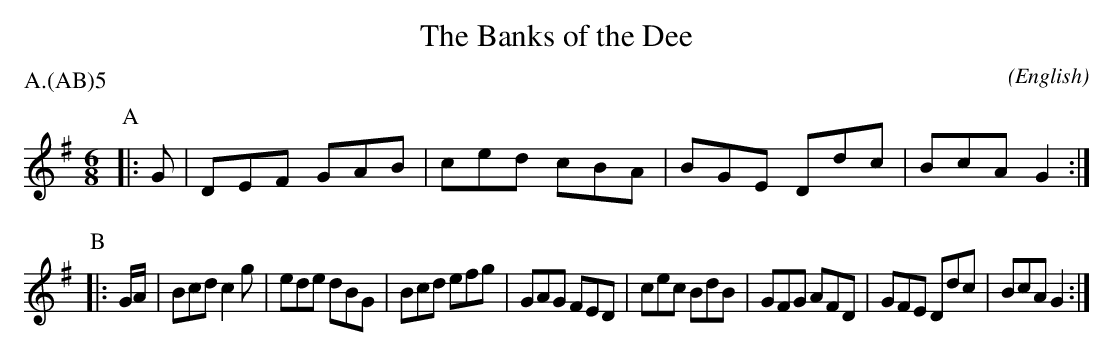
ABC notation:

X:1
T:The Banks of the Dee
M:6/8
C:
O:English
P:A.(AB)5
K:G
P:A
|: G      | DEF GAB  | ced cBA | BGE Ddc | BcA G2  :|
P:B
|: G/2A/2 | Bcd c2 g | ede dBG | Bcd efg | GAG FED |\
	 cec BdB  | GFG AFD | GFE Ddc | BcA G2  :|
